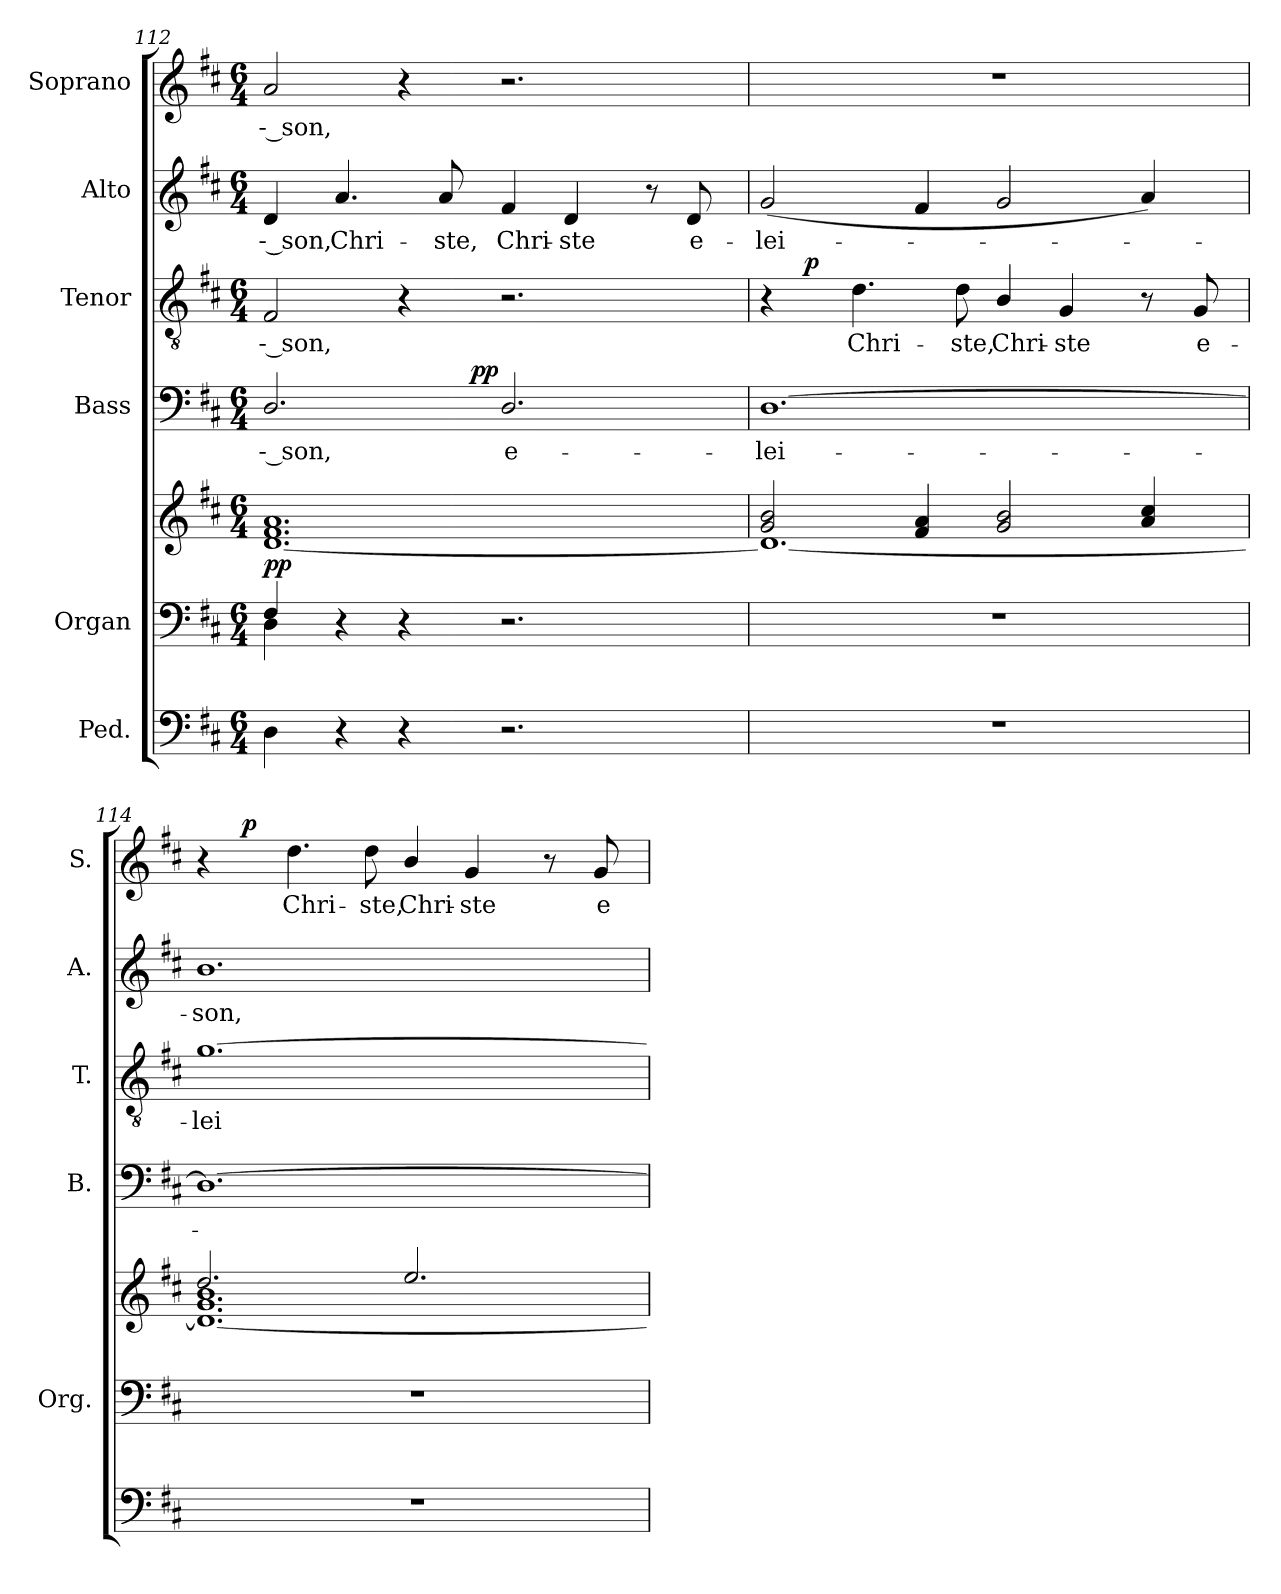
**kern	**kern	**kern	**dynam	**kern	**text	**dynam	**kern	**text	**dynam	**kern	**text	**kern	**text	**dynam
*part6	*part5	*part5	*part5	*part4	*part4	*part4	*part3	*part3	*part3	*part2	*part2	*part1	*part1	*part1
*staff7	*staff6	*staff5	*staff5/6	*staff4	*staff4	*staff4	*staff3	*staff3	*staff3	*staff2	*staff2	*staff1	*staff1	*staff1
*I"Ped.	*I"Organ	*	*	*I"Bass	*	*	*I"Tenor	*	*	*I"Alto	*	*I"Soprano	*	*
*	*I'Org.	*	*	*I'B.	*	*	*I'T.	*	*	*I'A.	*	*I'S.	*	*
!!LO:PB:g=z
*clefF4	*clefF4	*clefG2	*	*clefF4	*	*	*clefGv2	*	*	*clefG2	*	*clefG2	*	*
*	*	*	*	*	*	*	*ITrd7c12	*	*	*	*	*	*	*
*k[f#c#]	*k[f#c#]	*k[f#c#]	*	*k[f#c#]	*	*	*k[f#c#]	*	*	*k[f#c#]	*	*k[f#c#]	*	*
*D:	*D:	*D:	*	*D:	*	*	*D:	*	*	*D:	*	*D:	*	*
*M6/4	*M6/4	*M6/4	*	*M6/4	*	*	*M6/4	*	*	*M6/4	*	*M6/4	*	*
=112	=112	=112	=112	=112	=112	=112	=112	=112	=112	=112	=112	=112	=112	=112
*	*^	*^	*	*	*	*	*	*	*	*	*	*	*	*
!	!	!	!	!	!	!	!LO:LY:b:color=#000000	!	!	!	!	!	!	!	!	!
!	!	!	!	!	!	!	!	!	!	!LO:LY:b:color=#000000	!	!	!	!	!	!
!	!	!	!	!	!	!	!	!	!	!	!	!	!LO:LY:b:color=#000000	!	!	!
!	!	!	!	!	!	!	!	!	!	!	!	!	!	!	!LO:LY:b:color=#000000	!
*	*	*	*	*	*	*^	*	*	*	*	*	*	*	*	*	*
4Di\	4F#i/	4Di\	1.f#i 1.ai	[1.di	pp	2.Di/	2ryy	-- son,	.	2FF#i/	-- son,	.	4di/	-- son,	2ai/	-- son,	.
!	!	!	!	!	!	!	!	!	!	!	!	!	!	!LO:LY:b:color=#000000	!	!	!
4r	4r	2ryy	.	.	.	.	.	.	.	.	.	.	4.ai/	Chri-	.	.	.
4r	4r	.	.	.	.	.	8ryy	.	.	4r	.	.	.	.	4r	.	.
!	!	!	!	!	!	!	!	!	!	!	!	!	!	!LO:LY:b:color=#000000	!	!	!
.	.	.	.	.	.	.	32ryy	.	.	.	.	.	8ai/	-ste,	.	.	.
.	.	.	.	.	.	.	64ryy	.	.	.	.	.	.	.	.	.	.
.	.	.	.	.	.	.	512ryy	.	.	.	.	.	.	.	.	.	.
.	.	.	.	.	.	.	2ryy	.	pp	.	.	.	.	.	.	.	.
!	!	!	!	!	!	!	!	!LO:LY:b:color=#000000	!	!	!	!	!	!	!	!	!
!	!	!	!	!	!	!	!	!	!	!	!	!	!	!LO:LY:b:color=#000000	!	!	!
2.r	2.r	2.ryy	.	.	.	2.Di/	.	e-	.	2.r	.	.	4f#i/	Chri-	2.r	.	.
!	!	!	!	!	!	!	!	!	!	!	!	!	!	!LO:LY:b:color=#000000	!	!	!
.	.	.	.	.	.	.	.	.	.	.	.	.	4di/	-ste	.	.	.
.	.	.	.	.	.	.	4ryy	.	.	.	.	.	.	.	.	.	.
.	.	.	.	.	.	.	.	.	.	.	.	.	8r	.	.	.	.
!	!	!	!	!	!	!	!	!	!	!	!	!	!	!LO:LY:b:color=#000000	!	!	!
.	.	.	.	.	.	.	.	.	.	.	.	.	8di/	e-	.	.	.
.	.	.	.	.	.	.	16ryy	.	.	.	.	.	.	.	.	.	.
.	.	.	.	.	.	.	128..ryy	.	.	.	.	.	.	.	.	.	.
=113	=113	=113	=113	=113	=113	=113	=113	=113	=113	=113	=113	=113	=113	=113	=113	=113	=113
!LO:N:vis=1	!LO:N:vis=1	!	!	!	!	!	!	!	!	!	!	!	!	!	!	!	!
*	*v	*v	*	*	*	*v	*v	*	*	*	*	*	*	*	*	*	*
*	*^	*	*	*	*^	*	*	*	*	*	*	*	*	*	*
!	!	!	!	!	!	!	!	!LO:LY:b:color=#000000	!	!	!	!	!	!	!	!	!
*	*v	*v	*	*	*	*v	*v	*	*	*	*	*	*	*	*	*	*
*	*^	*	*	*	*^	*	*	*	*	*	*	*	*	*	*
!	!	!	!	!	!	!	!	!	!	!	!	!	!	!LO:LY:b:color=#000000	!LO:N:vis=1	!	!
*	*v	*v	*	*	*	*v	*v	*	*	*^	*	*	*	*	*	*	*
1.r	1.r	2gi/ 2bi	1.di_	.	[1.Di	-lei-	.	4r	16ryy	.	.	(2gi/	-lei-	1.r	.	.
.	.	.	.	.	.	.	.	.	64..ryy	.	.	.	.	.	.	.
.	.	.	.	.	.	.	.	.	1ryy	.	p	.	.	.	.	.
!	!	!	!	!	!	!	!	!	!	!LO:LY:b:color=#000000	!	!	!	!	!	!
.	.	.	.	.	.	.	.	4.Di\	.	Chri-	.	.	.	.	.	.
.	.	4f#i/ 4ai	.	.	.	.	.	.	.	.	.	4f#i/	.	.	.	.
!	!	!	!	!	!	!	!	!	!	!LO:LY:b:color=#000000	!	!	!	!	!	!
.	.	.	.	.	.	.	.	8Di\	.	-ste,	.	.	.	.	.	.
!	!	!	!	!	!	!	!	!	!	!LO:LY:b:color=#000000	!	!	!	!	!	!
.	.	2gi/ 2bi	.	.	.	.	.	4BBi/	.	Chri-	.	2gi/	.	.	.	.
!	!	!	!	!	!	!	!	!	!	!LO:LY:b:color=#000000	!	!	!	!	!	!
.	.	.	.	.	.	.	.	4GGi/	.	-ste	.	.	.	.	.	.
.	.	.	.	.	.	.	.	.	4ryy	.	.	.	.	.	.	.
.	.	4ai/ 4cc#i	.	.	.	.	.	8r	.	.	.	4ai/)	.	.	.	.
.	.	.	.	.	.	.	.	.	8ryy	.	.	.	.	.	.	.
!	!	!	!	!	!	!	!	!	!	!LO:LY:b:color=#000000	!	!	!	!	!	!
.	.	.	.	.	.	.	.	8GGi/	.	e-	.	.	.	.	.	.
.	.	.	.	.	.	.	.	.	32ryy	.	.	.	.	.	.	.
.	.	.	.	.	.	.	.	.	256ryy	.	.	.	.	.	.	.
=114	=114	=114	=114	=114	=114	=114	=114	=114	=114	=114	=114	=114	=114	=114	=114	=114
!LO:N:vis=1	!LO:N:vis=1	!	!	!	!	!	!	!	!	!	!	!	!	!	!	!
*	*	*	*	*	*	*	*	*v	*v	*	*	*	*	*	*	*
*	*	*	*	*	*	*	*	*^	*	*	*	*	*	*	*
!	!	!	!	!	!	!	!	!	!	!LO:LY:b:color=#000000	!	!	!	!	!	!
*	*	*	*	*	*	*	*	*v	*v	*	*	*	*	*	*	*
*	*	*	*	*	*	*	*	*^	*	*	*	*	*	*	*
!	!	!	!	!	!	!	!	!	!	!	!	!	!LO:LY:b:color=#000000	!	!	!
*	*	*	*	*	*	*	*	*v	*v	*	*	*	*	*^	*	*
1.r	1.r	2.ddi/	1.di_ 1.gi 1.bi	.	1.Di_	.	.	[1.Gi	-lei-	.	1.bi	-son,	4r	16ryy	.	.
.	.	.	.	.	.	.	.	.	.	.	.	.	.	32ryy	.	.
.	.	.	.	.	.	.	.	.	.	.	.	.	.	1024ryy	.	.
.	.	.	.	.	.	.	.	.	.	.	.	.	.	1ryy	.	p
!	!	!	!	!	!	!	!	!	!	!	!	!	!	!	!LO:LY:b:color=#000000	!
.	.	.	.	.	.	.	.	.	.	.	.	.	4.ddi\	.	Chri-	.
!	!	!	!	!	!	!	!	!	!	!	!	!	!	!	!LO:LY:b:color=#000000	!
.	.	.	.	.	.	.	.	.	.	.	.	.	8ddi\	.	-ste,	.
!	!	!	!	!	!	!	!	!	!	!	!	!	!	!	!LO:LY:b:color=#000000	!
.	.	2.eei/	.	.	.	.	.	.	.	.	.	.	4bi/	.	Chri-	.
!	!	!	!	!	!	!	!	!	!	!	!	!	!	!	!LO:LY:b:color=#000000	!
.	.	.	.	.	.	.	.	.	.	.	.	.	4gi/	.	-ste	.
.	.	.	.	.	.	.	.	.	.	.	.	.	.	4ryy	.	.
.	.	.	.	.	.	.	.	.	.	.	.	.	8r	.	.	.
.	.	.	.	.	.	.	.	.	.	.	.	.	.	8ryy	.	.
!	!	!	!	!	!	!	!	!	!	!	!	!	!	!	!LO:LY:b:color=#000000	!
.	.	.	.	.	.	.	.	.	.	.	.	.	8gi/	.	e-	.
.	.	.	.	.	.	.	.	.	.	.	.	.	.	64ryy	.	.
.	.	.	.	.	.	.	.	.	.	.	.	.	.	128...ryy	.	.
*	*	*v	*v	*	*	*	*	*	*	*	*	*	*v	*v	*	*
=	=	=	=	=	=	=	=	=	=	=	=	=	=	=
*-	*-	*-	*-	*-	*-	*-	*-	*-	*-	*-	*-	*-	*-	*-
